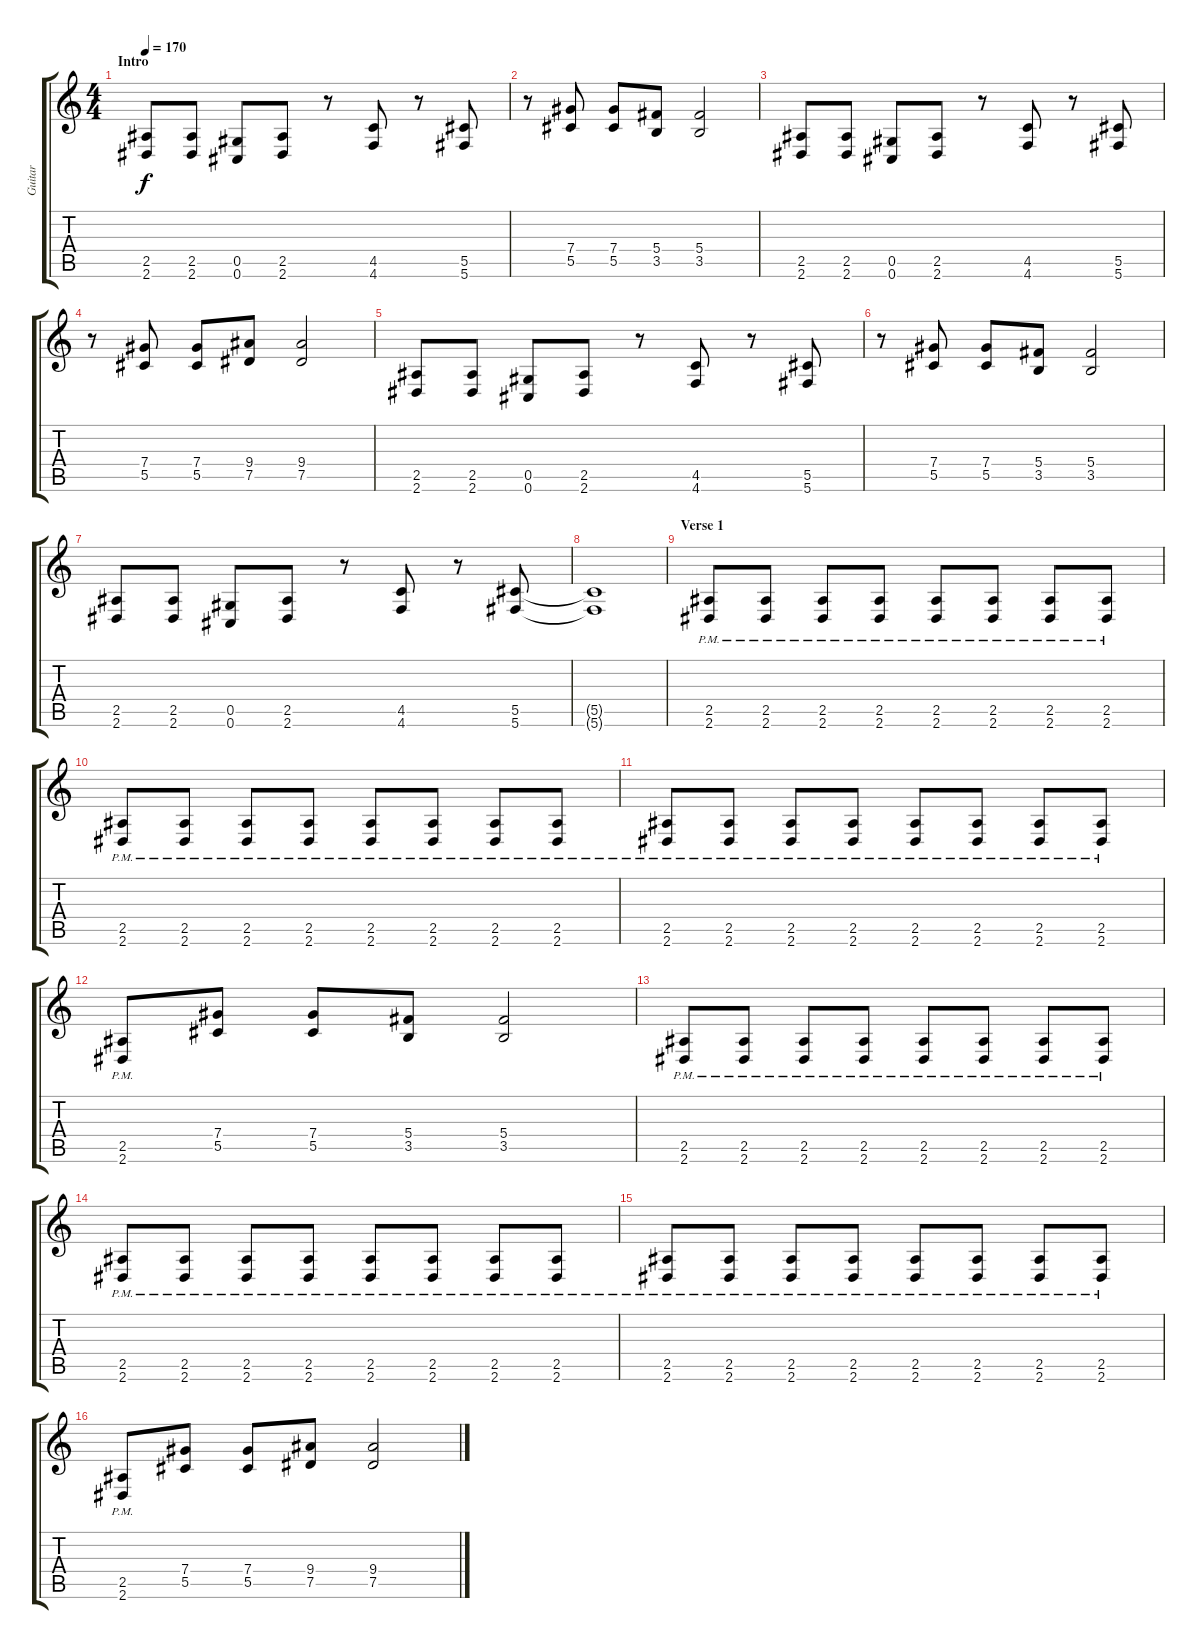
\track ("Guitar" "Guitar") {instrument distortionguitar}
\staff {score tabs}
\tuning (Eb4 Bb3 Gb3 Db3 Ab2 Db2) {hide}
\ts (4 4)
\section ("" "Intro")
\tempo 170
\clef g2
\ks c
(2.5 2.6).8{dy f instrument distortionguitar} (2.5 2.6).8 (0.5 0.6).8 (2.5 2.6).8 r.8 (4.5 4.6).8 r.8 (5.5 5.6).8 |
r.8 (7.4 5.5).8 (7.4 5.5).8 (5.4 3.5).8 (5.4 3.5).2 |
(2.5 2.6).8 (2.5 2.6).8 (0.5 0.6).8 (2.5 2.6).8 r.8 (4.5 4.6).8 r.8 (5.5 5.6).8 |
r.8 (7.4 5.5).8 (7.4 5.5).8 (9.4 7.5).8 (9.4 7.5).2 |
(2.5 2.6).8 (2.5 2.6).8 (0.5 0.6).8 (2.5 2.6).8 r.8 (4.5 4.6).8 r.8 (5.5 5.6).8 |
r.8 (7.4 5.5).8 (7.4 5.5).8 (5.4 3.5).8 (5.4 3.5).2 |
(2.5 2.6).8 (2.5 2.6).8 (0.5 0.6).8 (2.5 2.6).8 r.8 (4.5 4.6).8 r.8 (5.5 5.6).8 |
(5.5{t} 5.6{t}).1 |
\section ("" "Verse 1")
(2.5{pm} 2.6{pm}).8 (2.5{pm} 2.6{pm}).8 (2.5{pm} 2.6{pm}).8 (2.5{pm} 2.6{pm}).8 (2.5{pm} 2.6{pm}).8 (2.5{pm} 2.6{pm}).8 (2.5{pm} 2.6{pm}).8 (2.5{pm} 2.6{pm}).8 |
(2.5{pm} 2.6{pm}).8 (2.5{pm} 2.6{pm}).8 (2.5{pm} 2.6{pm}).8 (2.5{pm} 2.6{pm}).8 (2.5{pm} 2.6{pm}).8 (2.5{pm} 2.6{pm}).8 (2.5{pm} 2.6{pm}).8 (2.5{pm} 2.6{pm}).8 |
(2.5{pm} 2.6{pm}).8 (2.5{pm} 2.6{pm}).8 (2.5{pm} 2.6{pm}).8 (2.5{pm} 2.6{pm}).8 (2.5{pm} 2.6{pm}).8 (2.5{pm} 2.6{pm}).8 (2.5{pm} 2.6{pm}).8 (2.5{pm} 2.6{pm}).8 |
(2.5{pm} 2.6{pm}).8 (7.4 5.5).8 (7.4 5.5).8 (5.4 3.5).8 (5.4 3.5).2 |
(2.5{pm} 2.6{pm}).8 (2.5{pm} 2.6{pm}).8 (2.5{pm} 2.6{pm}).8 (2.5{pm} 2.6{pm}).8 (2.5{pm} 2.6{pm}).8 (2.5{pm} 2.6{pm}).8 (2.5{pm} 2.6{pm}).8 (2.5{pm} 2.6{pm}).8 |
(2.5{pm} 2.6{pm}).8 (2.5{pm} 2.6{pm}).8 (2.5{pm} 2.6{pm}).8 (2.5{pm} 2.6{pm}).8 (2.5{pm} 2.6{pm}).8 (2.5{pm} 2.6{pm}).8 (2.5{pm} 2.6{pm}).8 (2.5{pm} 2.6{pm}).8 |
(2.5{pm} 2.6{pm}).8 (2.5{pm} 2.6{pm}).8 (2.5{pm} 2.6{pm}).8 (2.5{pm} 2.6{pm}).8 (2.5{pm} 2.6{pm}).8 (2.5{pm} 2.6{pm}).8 (2.5{pm} 2.6{pm}).8 (2.5{pm} 2.6{pm}).8 |
(2.5{pm} 2.6{pm}).8 (7.4 5.5).8 (7.4 5.5).8 (9.4 7.5).8 (9.4 7.5).2
